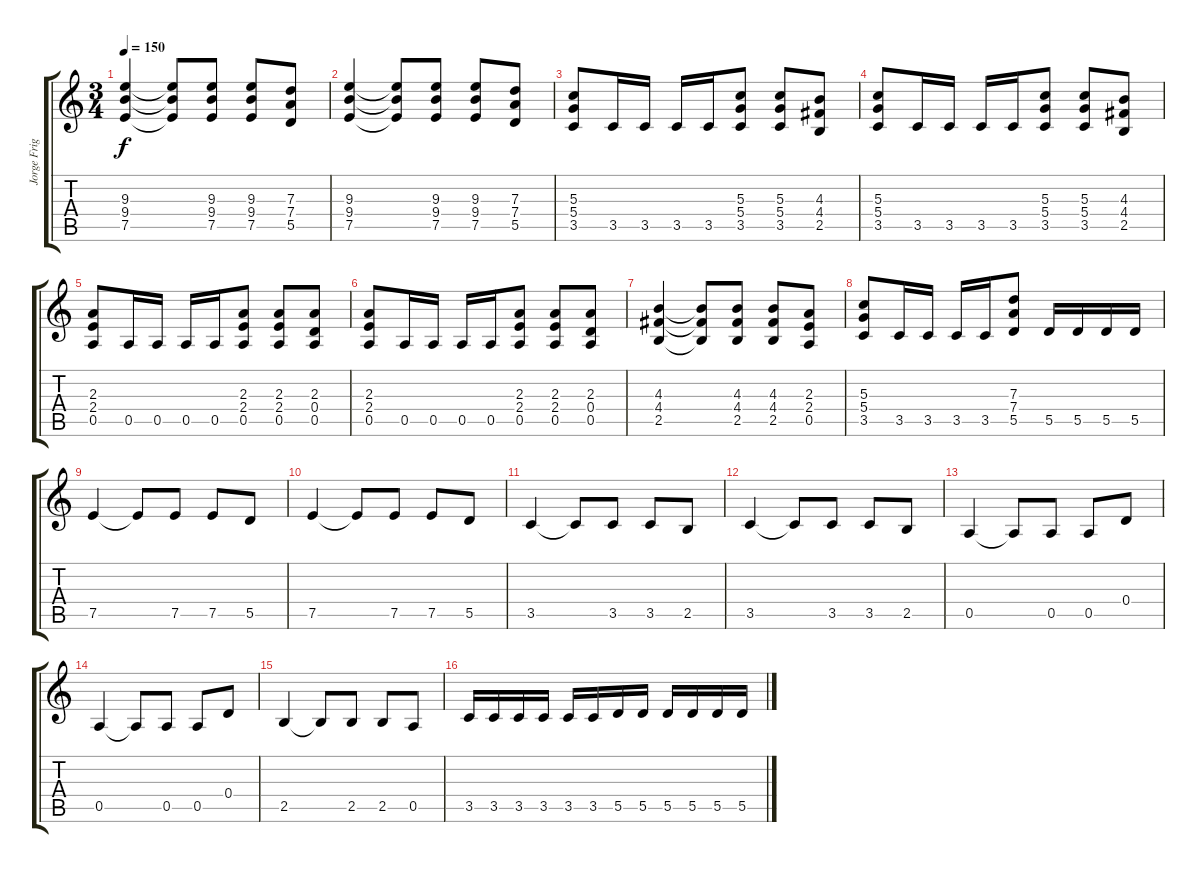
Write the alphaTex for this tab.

\track ("Jorge Frigerio Base L" "Jorge Frig") {instrument distortionguitar}
\staff {score tabs}
\tuning (E4 B3 G3 D3 A2 E2) {hide}
\ts (3 4)
\tempo 150
\clef g2
\ks c
(9.3 9.4 7.5).4{dy f} (9.3{t} 9.4{t} 7.5{t}).8 (9.3 9.4 7.5).8 (9.3 9.4 7.5).8 (7.3 7.4 5.5).8 |
(9.3 9.4 7.5).4 (9.3{t} 9.4{t} 7.5{t}).8 (9.3 9.4 7.5).8 (9.3 9.4 7.5).8 (7.3 7.4 5.5).8 |
(5.3 5.4 3.5).8 3.5.16 3.5.16 3.5.16 3.5.16 (5.3 5.4 3.5).8 (5.3 5.4 3.5).8 (4.3 4.4 2.5).8 |
(5.3 5.4 3.5).8 3.5.16 3.5.16 3.5.16 3.5.16 (5.3 5.4 3.5).8 (5.3 5.4 3.5).8 (4.3 4.4 2.5).8 |
(2.3 2.4 0.5).8 0.5.16 0.5.16 0.5.16 0.5.16 (2.3 2.4 0.5).8 (2.3 2.4 0.5).8 (2.3 0.4 0.5).8 |
(2.3 2.4 0.5).8 0.5.16 0.5.16 0.5.16 0.5.16 (2.3 2.4 0.5).8 (2.3 2.4 0.5).8 (2.3 0.4 0.5).8 |
(4.3 4.4 2.5).4 (4.3{t} 4.4{t} 2.5{t}).8 (4.3 4.4 2.5).8 (4.3 4.4 2.5).8 (2.3 2.4 0.5).8 |
(5.3 5.4 3.5).8 3.5.16 3.5.16 3.5.16 3.5.16 (7.3 7.4 5.5).8 5.5.16 5.5.16 5.5.16 5.5.16 |
7.5.4 7.5{t}.8 7.5.8 7.5.8 5.5.8 |
7.5.4 7.5{t}.8 7.5.8 7.5.8 5.5.8 |
3.5.4 3.5{t}.8 3.5.8 3.5.8 2.5.8 |
3.5.4 3.5{t}.8 3.5.8 3.5.8 2.5.8 |
0.5.4 0.5{t}.8 0.5.8 0.5.8 0.4.8 |
0.5.4 0.5{t}.8 0.5.8 0.5.8 0.4.8 |
2.5.4 2.5{t}.8 2.5.8 2.5.8 0.5.8 |
3.5.16 3.5.16 3.5.16 3.5.16 3.5.16 3.5.16 5.5.16 5.5.16 5.5.16 5.5.16 5.5.16 5.5.16
